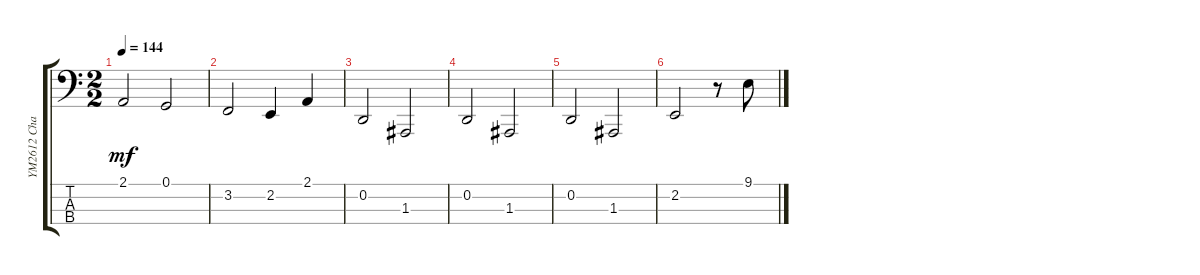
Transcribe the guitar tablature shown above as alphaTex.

\track ("YM2612 Channel 0" "YM2612 Cha") {instrument lead6voice}
\staff {score tabs}
\tuning (G2 D2 A1 E1) {hide}
\ts (2 2)
\tempo 144
\clef f4
\ks c
2.1.2{dy mf} 0.1.2 |
3.2.2 2.2.4 2.1.4 |
0.2.2 1.3.2 |
0.2.2 1.3.2 |
0.2.2 1.3.2 |
2.2.2 r.8 9.1.8
